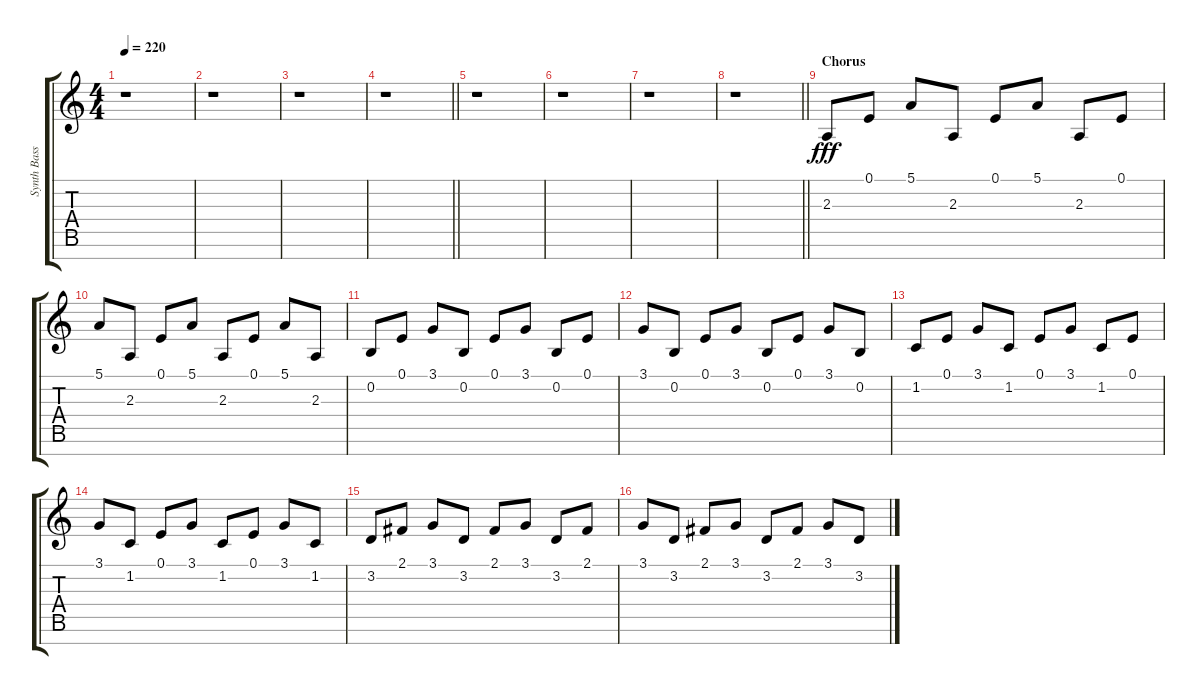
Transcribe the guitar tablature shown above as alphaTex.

\track ("Synth Bass" "Synth Bass") {instrument lead2sawtooth}
\staff {score tabs}
\tuning (E4 B3 G3 D3 A2 E2 B1) {hide}
\ts (4 4)
\tempo 220
\clef g2
\ks c
r.1{dy fff} |
r.1 |
r.1 |
\barLineRight lightlight
r.1 |
r.1 |
r.1 |
r.1 |
\barLineRight lightlight
r.1 |
\section ("" "Chorus")
2.3.8 0.1.8 5.1.8 2.3.8 0.1.8 5.1.8 2.3.8 0.1.8 |
5.1.8 2.3.8 0.1.8 5.1.8 2.3.8 0.1.8 5.1.8 2.3.8 |
0.2.8 0.1.8 3.1.8 0.2.8 0.1.8 3.1.8 0.2.8 0.1.8 |
3.1.8 0.2.8 0.1.8 3.1.8 0.2.8 0.1.8 3.1.8 0.2.8 |
1.2.8 0.1.8 3.1.8 1.2.8 0.1.8 3.1.8 1.2.8 0.1.8 |
3.1.8 1.2.8 0.1.8 3.1.8 1.2.8 0.1.8 3.1.8 1.2.8 |
3.2.8 2.1.8 3.1.8 3.2.8 2.1.8 3.1.8 3.2.8 2.1.8 |
3.1.8 3.2.8 2.1.8 3.1.8 3.2.8 2.1.8 3.1.8 3.2.8
